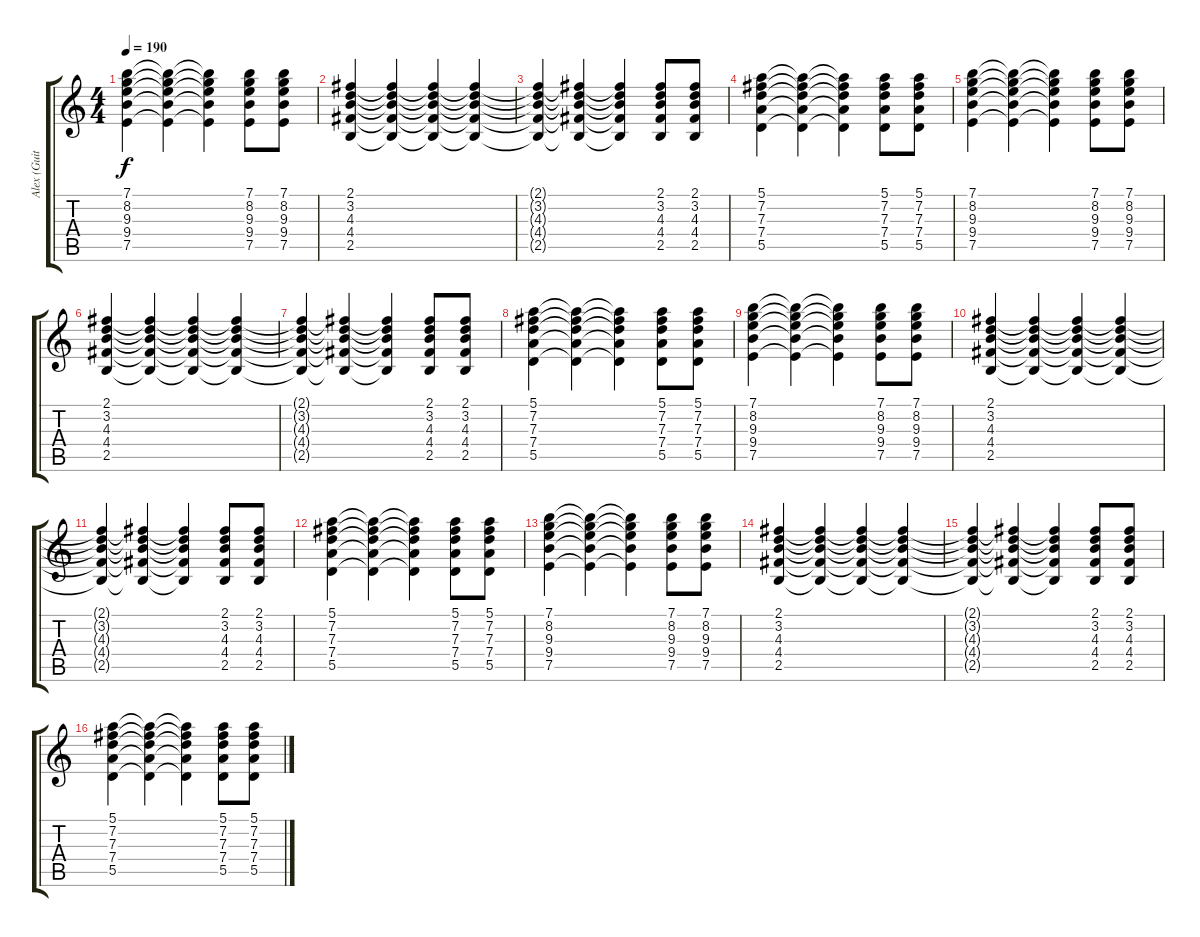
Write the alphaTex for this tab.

\track ("Alex (Guitar I)" "Alex (Guit") {instrument electricguitarclean}
\staff {score tabs}
\tuning (E4 B3 G3 D3 A2 E2) {hide}
\ts (4 4)
\tempo 190
\clef g2
\ks c
(7.1 8.2 9.3 9.4 7.5).4{dy f} (7.1{t} 8.2{t} 9.3{t} 9.4{t} 7.5{t}).4 (7.1{t} 8.2{t} 9.3{t} 9.4{t} 7.5{t}).4 (7.1 8.2 9.3 9.4 7.5).8 (7.1 8.2 9.3 9.4 7.5).8 |
(2.1 3.2 4.3 4.4 2.5).4 (2.1{t} 3.2{t} 4.3{t} 4.4{t} 2.5{t}).4 (2.1{t} 3.2{t} 4.3{t} 4.4{t} 2.5{t}).4 (2.1{t} 3.2{t} 4.3{t} 4.4{t} 2.5{t}).4 |
(2.1{t} 3.2{t} 4.3{t} 4.4{t} 2.5{t}).4 (2.1{t} 3.2{t} 4.3{t} 4.4{t} 2.5{t}).4 (2.1{t} 3.2{t} 4.3{t} 4.4{t} 2.5{t}).4 (2.1 3.2 4.3 4.4 2.5).8 (2.1 3.2 4.3 4.4 2.5).8 |
(5.1 7.2 7.3 7.4 5.5).4 (5.1{t} 7.2{t} 7.3{t} 7.4{t} 5.5{t}).4 (5.1{t} 7.2{t} 7.3{t} 7.4{t} 5.5{t}).4 (5.1 7.2 7.3 7.4 5.5).8 (5.1 7.2 7.3 7.4 5.5).8 |
(7.1 8.2 9.3 9.4 7.5).4 (7.1{t} 8.2{t} 9.3{t} 9.4{t} 7.5{t}).4 (7.1{t} 8.2{t} 9.3{t} 9.4{t} 7.5{t}).4 (7.1 8.2 9.3 9.4 7.5).8 (7.1 8.2 9.3 9.4 7.5).8 |
(2.1 3.2 4.3 4.4 2.5).4 (2.1{t} 3.2{t} 4.3{t} 4.4{t} 2.5{t}).4 (2.1{t} 3.2{t} 4.3{t} 4.4{t} 2.5{t}).4 (2.1{t} 3.2{t} 4.3{t} 4.4{t} 2.5{t}).4 |
(2.1{t} 3.2{t} 4.3{t} 4.4{t} 2.5{t}).4 (2.1{t} 3.2{t} 4.3{t} 4.4{t} 2.5{t}).4 (2.1{t} 3.2{t} 4.3{t} 4.4{t} 2.5{t}).4 (2.1 3.2 4.3 4.4 2.5).8 (2.1 3.2 4.3 4.4 2.5).8 |
(5.1 7.2 7.3 7.4 5.5).4 (5.1{t} 7.2{t} 7.3{t} 7.4{t} 5.5{t}).4 (5.1{t} 7.2{t} 7.3{t} 7.4{t} 5.5{t}).4 (5.1 7.2 7.3 7.4 5.5).8 (5.1 7.2 7.3 7.4 5.5).8 |
(7.1 8.2 9.3 9.4 7.5).4 (7.1{t} 8.2{t} 9.3{t} 9.4{t} 7.5{t}).4 (7.1{t} 8.2{t} 9.3{t} 9.4{t} 7.5{t}).4 (7.1 8.2 9.3 9.4 7.5).8 (7.1 8.2 9.3 9.4 7.5).8 |
(2.1 3.2 4.3 4.4 2.5).4 (2.1{t} 3.2{t} 4.3{t} 4.4{t} 2.5{t}).4 (2.1{t} 3.2{t} 4.3{t} 4.4{t} 2.5{t}).4 (2.1{t} 3.2{t} 4.3{t} 4.4{t} 2.5{t}).4 |
(2.1{t} 3.2{t} 4.3{t} 4.4{t} 2.5{t}).4 (2.1{t} 3.2{t} 4.3{t} 4.4{t} 2.5{t}).4 (2.1{t} 3.2{t} 4.3{t} 4.4{t} 2.5{t}).4 (2.1 3.2 4.3 4.4 2.5).8 (2.1 3.2 4.3 4.4 2.5).8 |
(5.1 7.2 7.3 7.4 5.5).4 (5.1{t} 7.2{t} 7.3{t} 7.4{t} 5.5{t}).4 (5.1{t} 7.2{t} 7.3{t} 7.4{t} 5.5{t}).4 (5.1 7.2 7.3 7.4 5.5).8 (5.1 7.2 7.3 7.4 5.5).8 |
(7.1 8.2 9.3 9.4 7.5).4 (7.1{t} 8.2{t} 9.3{t} 9.4{t} 7.5{t}).4 (7.1{t} 8.2{t} 9.3{t} 9.4{t} 7.5{t}).4 (7.1 8.2 9.3 9.4 7.5).8 (7.1 8.2 9.3 9.4 7.5).8 |
(2.1 3.2 4.3 4.4 2.5).4 (2.1{t} 3.2{t} 4.3{t} 4.4{t} 2.5{t}).4 (2.1{t} 3.2{t} 4.3{t} 4.4{t} 2.5{t}).4 (2.1{t} 3.2{t} 4.3{t} 4.4{t} 2.5{t}).4 |
(2.1{t} 3.2{t} 4.3{t} 4.4{t} 2.5{t}).4 (2.1{t} 3.2{t} 4.3{t} 4.4{t} 2.5{t}).4 (2.1{t} 3.2{t} 4.3{t} 4.4{t} 2.5{t}).4 (2.1 3.2 4.3 4.4 2.5).8 (2.1 3.2 4.3 4.4 2.5).8 |
(5.1 7.2 7.3 7.4 5.5).4 (5.1{t} 7.2{t} 7.3{t} 7.4{t} 5.5{t}).4 (5.1{t} 7.2{t} 7.3{t} 7.4{t} 5.5{t}).4 (5.1 7.2 7.3 7.4 5.5).8 (5.1 7.2 7.3 7.4 5.5).8
